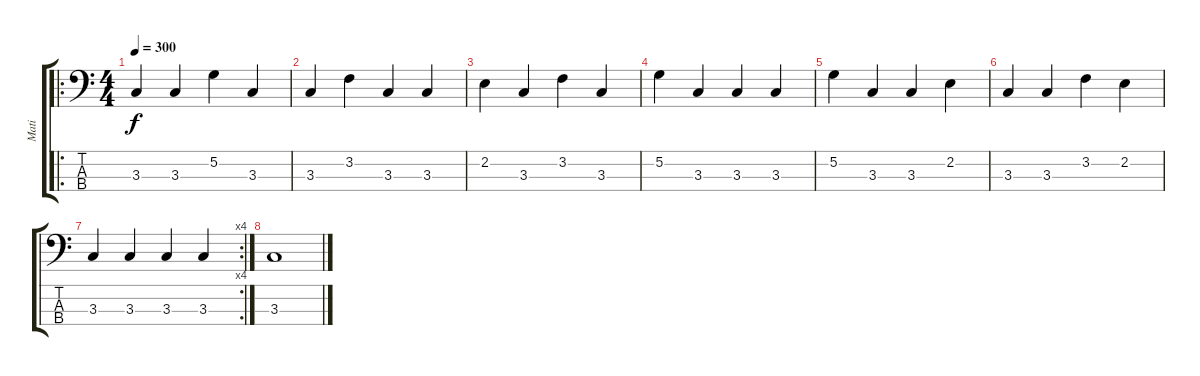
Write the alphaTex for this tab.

\track ("Mati" "Mati") {instrument electricbasspick}
\staff {score tabs}
\tuning (G2 D2 A1 E1) {hide}
\ro
\ts (4 4)
\tempo 300
\clef f4
\ks c
3.3.4{dy f} 3.3.4 5.2.4 3.3.4 |
3.3.4 3.2.4 3.3.4 3.3.4 |
2.2.4 3.3.4 3.2.4 3.3.4 |
5.2.4 3.3.4 3.3.4 3.3.4 |
5.2.4 3.3.4 3.3.4 2.2.4 |
3.3.4 3.3.4 3.2.4 2.2.4 |
\rc 4
3.3.4 3.3.4 3.3.4 3.3.4 |
3.3.1
